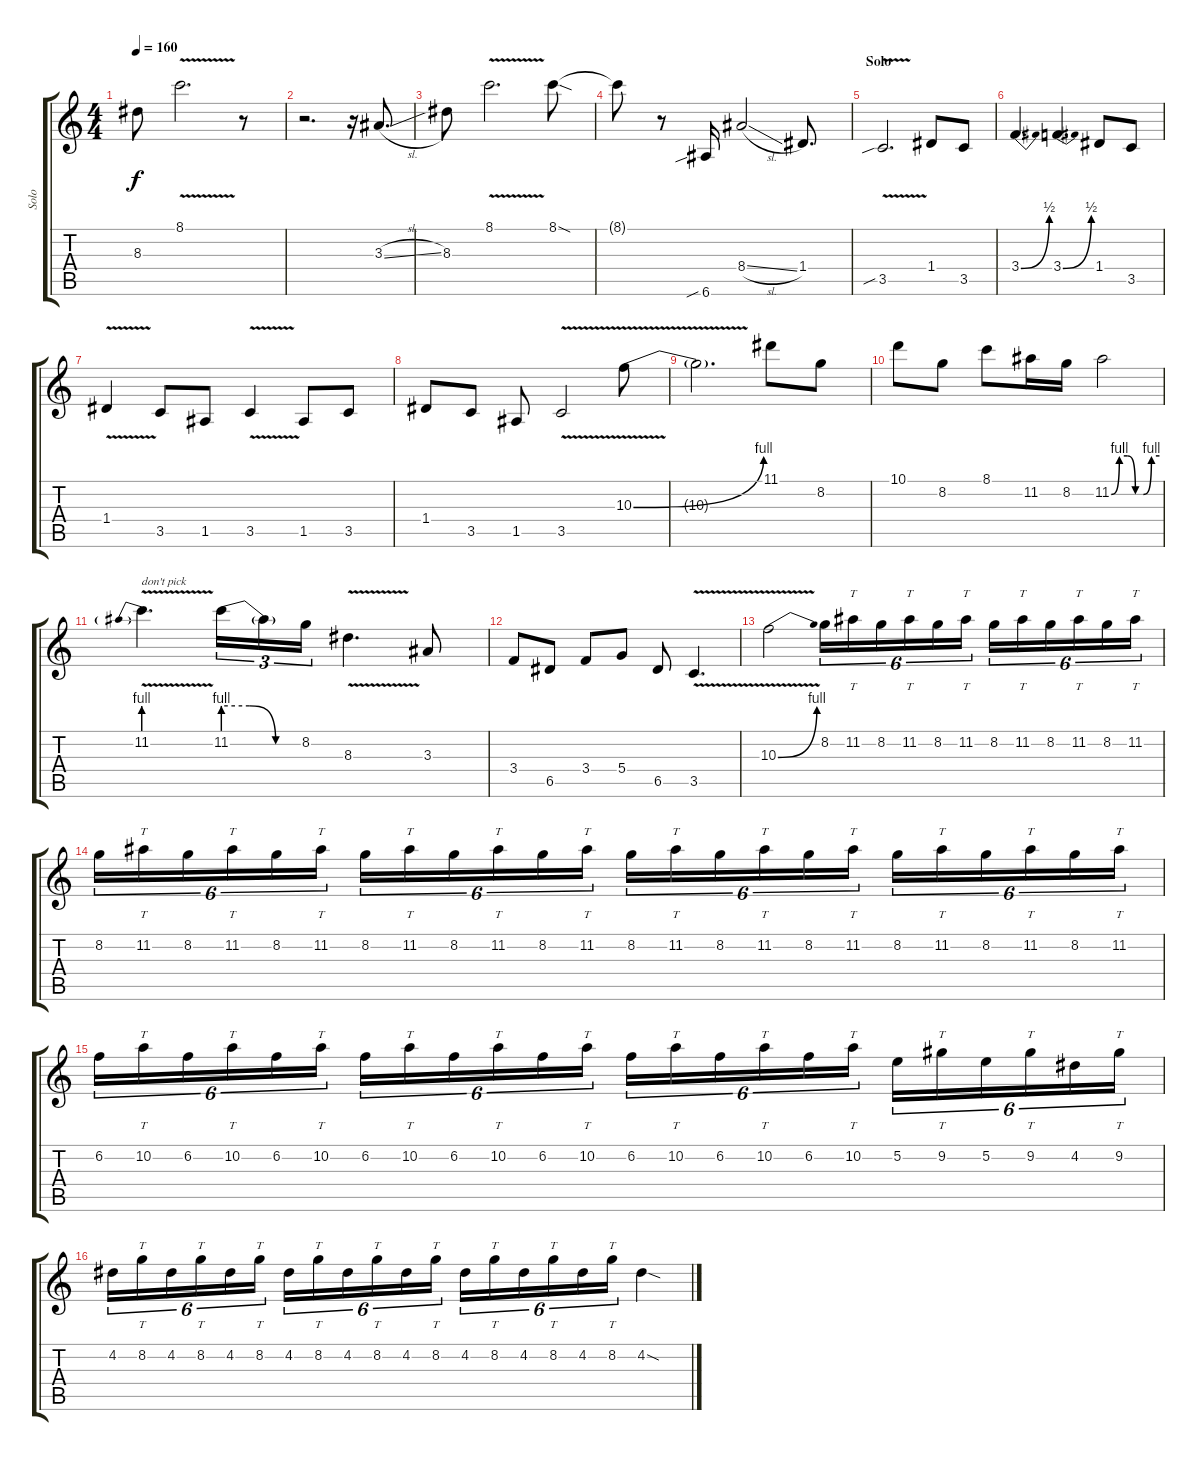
\track ("Solo" "Solo") {instrument distortionguitar}
\staff {score tabs}
\tuning (E4 B3 G3 D3 A2 E2) {hide}
\ts (4 4)
\tempo 160
\clef g2
\ks c
8.3.8{dy f} 8.1{v}.2{d} r.8 |
r.2{d} r.16 3.3{sl}.8{d} |
8.3.8 8.1{v}.2{d} 8.1{sod}.8 |
8.1{t}.8 r.8 6.6{sib}.16 8.4{sl}.2 1.4.8{d} |
\section ("" "Solo")
3.5{v sib}.2{d} 1.4.8 3.5.8 |
3.4{be (bend 0 0 60 2)}.4{d} 3.4{be (bend 0 0 60 2)}.4{d} 1.4.8 3.5.8 |
1.4{v}.4 3.5.8 1.5.8 3.5{v}.4 1.5.8 3.5.8 |
1.4.8 3.5.8 1.5.8 3.5{v}.2 10.3{be (bend 0 0 60 4) v}.8 |
10.3{t}.2{d} 11.1.8 8.2.8 |
10.1.8 8.2.8 8.1.8 11.2.16 8.2.16 11.2{be (custom 0 0 10 4 20 4 30 0 40 0 50 4 60 4)}.2 |
11.2{be (prebend 0 4 60 4) v}.4{d txt "don't pick"} 11.2{be (custom 0 4 20 4 40 0 60 0)}.16{tu (3 2)} 11.2{t}.16{tu (3 2)} 8.2.16{tu (3 2)} 8.3{v}.4{d} 3.3.8 |
3.4.8 6.5.8 3.4.8 5.4.8 6.5.8 3.5{v}.4{d} |
10.3{be (bend 0 0 60 4) v}.2 8.2.16{tu (6 4)} 11.2.16{tt tu (6 4)} 8.2.16{tu (6 4)} 11.2.16{tt tu (6 4)} 8.2.16{tu (6 4)} 11.2.16{tt tu (6 4)} 8.2.16{tu (6 4)} 11.2.16{tt tu (6 4)} 8.2.16{tu (6 4)} 11.2.16{tt tu (6 4)} 8.2.16{tu (6 4)} 11.2.16{tt tu (6 4)} |
8.2.16{tu (6 4)} 11.2.16{tt tu (6 4)} 8.2.16{tu (6 4)} 11.2.16{tt tu (6 4)} 8.2.16{tu (6 4)} 11.2.16{tt tu (6 4)} 8.2.16{tu (6 4)} 11.2.16{tt tu (6 4)} 8.2.16{tu (6 4)} 11.2.16{tt tu (6 4)} 8.2.16{tu (6 4)} 11.2.16{tt tu (6 4)} 8.2.16{tu (6 4)} 11.2.16{tt tu (6 4)} 8.2.16{tu (6 4)} 11.2.16{tt tu (6 4)} 8.2.16{tu (6 4)} 11.2.16{tt tu (6 4)} 8.2.16{tu (6 4)} 11.2.16{tt tu (6 4)} 8.2.16{tu (6 4)} 11.2.16{tt tu (6 4)} 8.2.16{tu (6 4)} 11.2.16{tt tu (6 4)} |
6.2.16{tu (6 4)} 10.2.16{tt tu (6 4)} 6.2.16{tu (6 4)} 10.2.16{tt tu (6 4)} 6.2.16{tu (6 4)} 10.2.16{tt tu (6 4)} 6.2.16{tu (6 4)} 10.2.16{tt tu (6 4)} 6.2.16{tu (6 4)} 10.2.16{tt tu (6 4)} 6.2.16{tu (6 4)} 10.2.16{tt tu (6 4)} 6.2.16{tu (6 4)} 10.2.16{tt tu (6 4)} 6.2.16{tu (6 4)} 10.2.16{tt tu (6 4)} 6.2.16{tu (6 4)} 10.2.16{tt tu (6 4)} 5.2.16{tu (6 4)} 9.2.16{tt tu (6 4)} 5.2.16{tu (6 4)} 9.2.16{tt tu (6 4)} 4.2.16{tu (6 4)} 9.2.16{tt tu (6 4)} |
4.2.16{tu (6 4)} 8.2.16{tt tu (6 4)} 4.2.16{tu (6 4)} 8.2.16{tt tu (6 4)} 4.2.16{tu (6 4)} 8.2.16{tt tu (6 4)} 4.2.16{tu (6 4)} 8.2.16{tt tu (6 4)} 4.2.16{tu (6 4)} 8.2.16{tt tu (6 4)} 4.2.16{tu (6 4)} 8.2.16{tt tu (6 4)} 4.2.16{tu (6 4)} 8.2.16{tt tu (6 4)} 4.2.16{tu (6 4)} 8.2.16{tt tu (6 4)} 4.2.16{tu (6 4)} 8.2.16{tt tu (6 4)} 4.2{sod}.4
